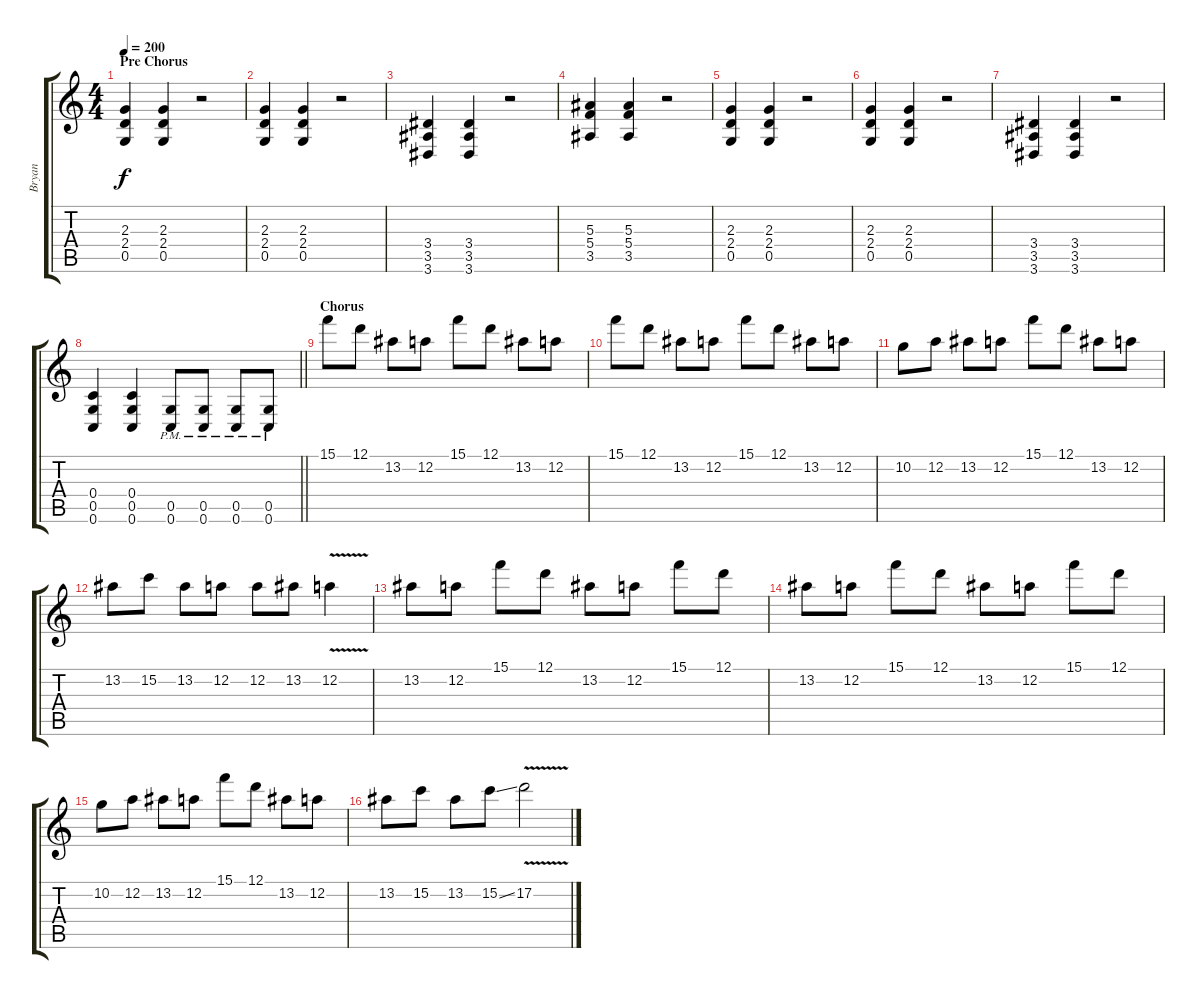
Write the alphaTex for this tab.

\track ("Bryan " "Bryan ") {instrument distortionguitar}
\staff {score tabs}
\tuning (D4 A3 F3 C3 G2 C2) {hide}
\ts (4 4)
\section ("" "Pre Chorus")
\tempo 200
\clef g2
\ks c
(2.3 2.4 0.5).4{dy f} (2.3 2.4 0.5).4 r.2 |
(2.3 2.4 0.5).4 (2.3 2.4 0.5).4 r.2 |
(3.4 3.5 3.6).4 (3.4 3.5 3.6).4 r.2 |
(5.3 5.4 3.5).4 (5.3 5.4 3.5).4 r.2 |
(2.3 2.4 0.5).4{instrument distortionguitar} (2.3 2.4 0.5).4 r.2 |
(2.3 2.4 0.5).4 (2.3 2.4 0.5).4 r.2 |
(3.4 3.5 3.6).4 (3.4 3.5 3.6).4 r.2 |
\barLineRight lightlight
(0.4 0.5 0.6).4 (0.4 0.5 0.6).4 (0.5{pm} 0.6{pm}).8 (0.5{pm} 0.6{pm}).8 (0.5{pm} 0.6{pm}).8 (0.5{pm} 0.6{pm}).8 |
\section ("" "Chorus")
15.1.8 12.1.8 13.2.8 12.2.8 15.1.8 12.1.8 13.2.8 12.2.8 |
15.1.8 12.1.8 13.2.8 12.2.8 15.1.8 12.1.8 13.2.8 12.2.8 |
10.2.8 12.2.8 13.2.8 12.2.8 15.1.8 12.1.8 13.2.8 12.2.8 |
13.2.8 15.2.8 13.2.8 12.2.8 12.2.8 13.2.8 12.2{v}.4 |
13.2.8 12.2.8 15.1.8 12.1.8 13.2.8 12.2.8 15.1.8 12.1.8 |
13.2.8 12.2.8 15.1.8 12.1.8 13.2.8 12.2.8 15.1.8 12.1.8 |
10.2.8 12.2.8 13.2.8 12.2.8 15.1.8 12.1.8 13.2.8 12.2.8 |
13.2.8 15.2.8 13.2.8 15.2{ss}.8 17.2{v}.2
